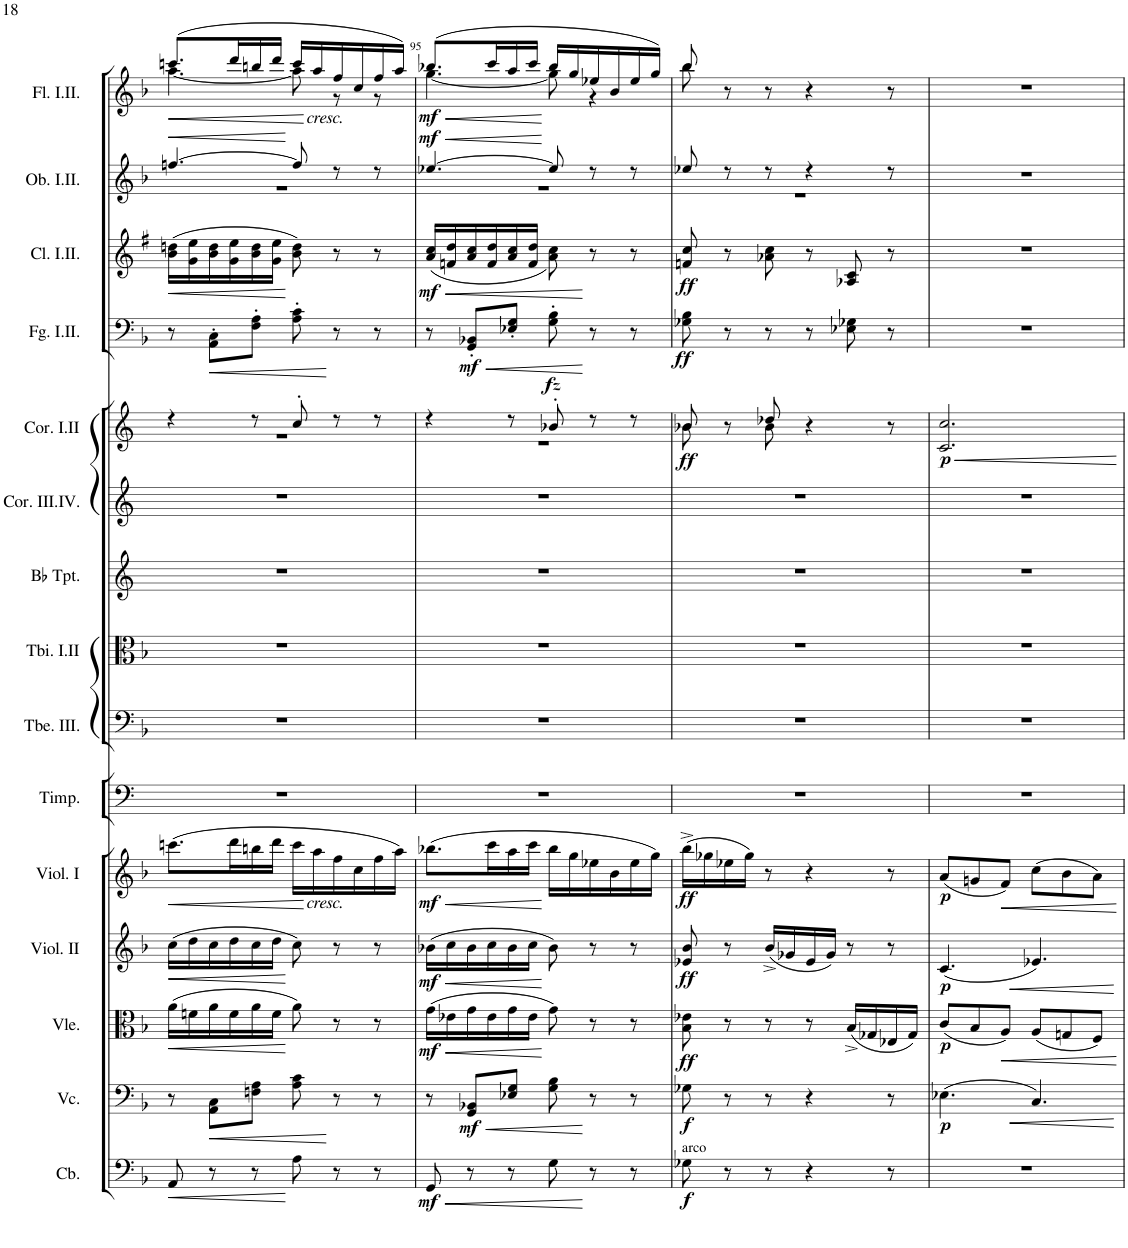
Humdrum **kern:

**kern	**dynam	**kern	**dynam	**kern	**dynam	**kern	**dynam	**kern	**dynam	**kern	**kern	**kern	**kern	**kern	**kern	**dynam	**kern	**dynam	**kern	**dynam	**kern	**dynam	**kern	**dynam
*part15	*part15	*part14	*part14	*part13	*part13	*part12	*part12	*part11	*part11	*part10	*part9	*part8	*part7	*part6	*part5	*part5	*part4	*part4	*part3	*part3	*part2	*part2	*part1	*part1
*staff15	*staff15	*staff14	*staff14	*staff13	*staff13	*staff12	*staff12	*staff11	*staff11	*staff10	*staff9	*staff8	*staff7	*staff6	*staff5	*staff5	*staff4	*staff4	*staff3	*staff3	*staff2	*staff2	*staff1	*staff1
*I"Contrabassi	*	*I"Violoncelli	*	*I"Viole	*	*I"Violini II	*	*I"Violini I	*	*I"Timpani D, A	*I"Trombone III.	*I"Tromboni I.II.	*I"Trombe I.II. in D	*I"Corni in D III.IV.	*I"Corni in F I.II.	*	*I"Fagotti I.II.	*	*I"Clarinetti in B I.II.	*	*I"Oboi I.II.	*	*I"Flauti I.II.	*
*I'Cb.	*	*I'Vc.	*	*I'Vle.	*	*I'Viol. II	*	*I'Viol. I	*	*I'Timp.	*I'Tbe. III.	*I'Tbi. I.II	*I'Tbe. I.II.	*I'Cor. III.IV.	*I'Cor. I.II	*	*I'Fg. I.II.	*	*I'Cl. I.II.	*	*I'Ob. I.II.	*	*I'Fl. I.II.	*
!!LO:PB:g=z
*clefF4	*	*clefF4	*	*clefC3	*	*clefG2	*	*clefG2	*	*clefF4	*clefF4	*clefC3	*clefG2	*clefG2	*clefG2	*	*clefF4	*	*clefG2	*	*clefG2	*	*clefG2	*
*Trd7c12	*	*	*	*	*	*	*	*	*	*	*	*	*Trd1c2	*Trd6c10	*Trd4c7	*	*	*	*Trd1c2	*	*	*	*	*
*k[b-]	*	*k[b-]	*	*k[b-]	*	*k[b-]	*	*k[b-]	*	*k[]	*k[b-]	*k[b-]	*k[]	*k[]	*k[]	*	*k[b-]	*	*k[f#]	*	*k[b-]	*	*k[b-]	*
*M6/8	*	*M6/8	*	*M6/8	*	*M6/8	*	*M6/8	*	*M6/8	*M6/8	*M6/8	*M6/8	*M6/8	*M6/8	*	*M6/8	*	*M6/8	*	*M6/8	*	*M6/8	*
=94	=94	=94	=94	=94	=94	=94	=94	=94	=94	=94	=94	=94	=94	=94	=94	=94	=94	=94	=94	=94	=94	=94	=94	=94
!	!LO:HP:b	!	!	!	!LO:HP:b	!	!LO:HP:b	!	!LO:HP:b	!	!	!	!	!	!	!	!	!	!	!LO:HP:b	!	!LO:HP:b	!	!LO:HP:b
*	*	*	*	*	*	*	*	*	*	*	*	*	*	*	*^	*	*	*	*	*	*^	*	*^	*
8AA/	<	8r	.	(16a\LL	<	(16cc\LL	<	(8.cccn\L	<	2.r	2.r	2.r	2.r	2.r	4r	2.r	.	8r	.	(16b\ 16ddn\LL	<	[4.ffn/	2.r	<	(8.cccn/L	[4.aa\	<
.	.	.	.	16fn\	.	16dd\	.	.	.	.	.	.	.	.	.	.	.	.	.	16g\ 16ee\	.	.	.	.	.	.	.
!	!	!	!LO:HP:b	!	!	!	!	!	!	!	!	!	!	!	!	!	!	!	!LO:HP:b	!	!	!	!	!	!	!	!
8r	.	8AA\ 8C\L	<	16a\	.	16cc\	.	.	.	.	.	.	.	.	.	.	.	8AA\' 8C\'L	<	16b\ 16dd\	.	.	.	.	.	.	.
.	.	.	.	16f\	.	16dd\	.	16ddd\L	.	.	.	.	.	.	.	.	.	.	.	16g\ 16ee\	.	.	.	.	16ddd/L	.	.
8r	.	8Fn\ 8A\J	.	16a\	.	16cc\	.	16bbn\	.	.	.	.	.	.	8r	.	.	8F\' 8A\'J	.	16b\ 16dd\	.	.	.	.	16bbn/	.	.
.	.	.	.	16f\JJ	.	16dd\JJ	.	16ddd\JJ	.	.	.	.	.	.	.	.	.	.	.	16g\ 16ee\JJ	.	.	.	.	16ddd/JJ	.	.
8A\	.	8A\ 8c\	.	8a\)	.	8cc\)	.	16ccc\LL	.	.	.	.	.	.	8cc'/	.	.	8A\' 8c\'	.	8b\ 8dd\)	.	8ff/]	.	.	16ccc/LL	8aa\]	.
.	.	.	.	.	.	.	.	16aa\	.	.	.	.	.	.	.	.	.	.	.	.	.	.	.	.	16aa/	.	.
8r	.	8r	.	8r	.	8r	.	16ff\	.	.	.	.	.	.	8r	.	.	8r	.	8r	.	8r	.	.	16ff/	8r	.
.	.	.	.	.	.	.	.	16cc\	.	.	.	.	.	.	.	.	.	.	.	.	.	.	.	.	16cc/	.	.
8r	.	8r	.	8r	.	8r	.	16ff\	.	.	.	.	.	.	8r	.	.	8r	.	8r	.	8r	.	.	16ff/	8r	.
.	.	.	.	.	.	.	.	16aa\JJ)	.	.	.	.	.	.	.	.	.	.	.	.	.	.	.	.	16aa/JJ)	.	.
*	*	*	*	*	*	*	*	*	*	*	*	*	*	*	*	*	*	*	*	*	*	*v	*v	*	*	*	*
*	*	*	*	*	*	*	*	*	*	*	*	*	*	*	*v	*v	*	*	*	*	*	*	*	*v	*v	*
.	.	.	.	.	.	.	.	.	.	.	.	.	.	.	.	.	.	.	.	.	.	.	.	[
!	!	!	!	!	!	!	!	!	!	!	!	!	!	!	!	!	!	!	!	!	!	!	!LO:TX:b:i:t=cresc.	!
!	!	!	!	!	!	!	!	!LO:TX:b:i:t=cresc.	!	!	!	!	!	!	!	!	!	!	!	!	!	!	!	!
=95	=95	=95	=95	=95	=95	=95	=95	=95	=95	=95	=95	=95	=95	=95	=95	=95	=95	=95	=95	=95	=95	=95	=95	=95
!	!LO:DY:b	!	!	!	!LO:HP:b	!	!LO:HP:b	!	!LO:HP:b	!	!	!	!	!	!	!	!	!	!	!	!	!	!	!LO:HP:b
*	*	*	*	*	*	*	*	*	*	*	*	*	*	*	*^	*	*	*	*	*	*^	*	*^	*
!	!	!	!	!	!LO:DY:n=1:b	!	!LO:DY:n=1:b	!	!LO:DY:n=1:b	!	!	!	!	!	!	!	!	!	!	!	!LO:DY:b	!	!	!LO:DY:a	!	!	!LO:DY:n=1:b
8GG/	mf	8r	.	(16g\LL	< mf	(16b-X\LL	< mf	(8.bb-X\L	< mf	2.r	2.r	2.r	2.r	2.r	4r	2.r	.	8r	.	(<16a/ 16cc/LL	mf	[4.ee-X/	2.r	mf	(8.bb-X/L	[4.gg\	< mf
.	.	.	.	16e-X\	.	16cc\	.	.	.	.	.	.	.	.	.	.	.	.	.	16fn/ 16dd/	.	.	.	.	.	.	.
!	!	!	!LO:HP:b	!	!	!	!	!	!	!	!	!	!	!	!	!	!	!	!	!	!	!	!	!	!	!	!
!	!	!	!LO:DY:n=1:b	!	!	!	!	!	!	!	!	!	!	!	!	!	!	!	!LO:DY:b	!	!	!	!	!	!	!	!
8r	.	8GG/ 8BB-X/L	< mf	16g\	.	16b-\	.	.	.	.	.	.	.	.	.	.	.	8GG/' 8BB-X/'L	mf	16a/ 16cc/	.	.	.	.	.	.	.
.	.	.	.	16e-\	.	16cc\	.	16ccc\L	.	.	.	.	.	.	.	.	.	.	.	16f/ 16dd/	.	.	.	.	16ccc/L	.	.
8r	.	8E-X/ 8G/J	.	16g\	.	16b-\	.	16aa\	.	.	.	.	.	.	8r	.	.	8E-X/' 8G/'J	.	16a/ 16cc/	.	.	.	.	16aa/	.	.
.	.	.	.	16e-\JJ	.	16cc\JJ	.	16ccc\JJ	.	.	.	.	.	.	.	.	.	.	.	16f/ 16dd/JJ	.	.	.	.	16ccc/JJ	.	.
!	!	!	!	!	!	!	!	!	!	!	!	!	!	!	!	!	!LO:DY:a	!	!	!	!	!	!	!	!	!	!
8G\	.	8G\ 8B-\	.	8g\)	[	8b-\)	[	16bb-\LL	[	.	.	.	.	.	8b-X'/	.	fz	8G\' 8B-\'	.	8a\ 8cc\)	.	8ee-/]	.	[	16bb-/LL	8gg\]	[
.	.	.	.	.	.	.	.	16gg\	.	.	.	.	.	.	.	.	.	.	.	.	.	.	.	.	16gg/	.	.
8r	[	8r	[	8r	.	8r	.	16ee-X\	.	.	.	.	.	.	8r	.	.	8r	[	8r	[	8r	.	.	16ee-X/	4r	.
.	.	.	.	.	.	.	.	16b-\	.	.	.	.	.	.	.	.	.	.	.	.	.	.	.	.	16b-/	.	.
8r	.	8r	.	8r	.	8r	.	16ee-\	.	.	.	.	.	.	8r	.	.	8r	.	8r	.	8r	.	.	16ee-/	.	.
.	.	.	.	.	.	.	.	16gg\JJ)	.	.	.	.	.	.	.	.	.	.	.	.	.	.	.	.	16gg/JJ)	.	.
=96	=96	=96	=96	=96	=96	=96	=96	=96	=96	=96	=96	=96	=96	=96	=96	=96	=96	=96	=96	=96	=96	=96	=96	=96	=96	=96	=96
!LO:TX:a:t=arco	!	!	!	!	!	!	!	!	!	!	!	!	!	!	!	!	!	!	!	!	!	!	!	!	!	!	!
!	!LO:DY:b	!	!LO:DY:b	!	!LO:DY:b	!	!LO:DY:b	!	!LO:DY:b	!	!	!	!	!	!	!	!LO:DY:b	!	!LO:DY:b	!	!LO:DY:b	!	!	!	!	!	!
8G-X\	f	8G-X\	f	8B-\ 8e-X\	ff	8e-X/ 8b-/	ff	(16bb-^\LL	ff	2.r	2.r	2.r	2.r	2.r	8b-X/	8b-\	ff	8G-X\ 8B-\	ff	8fn/ 8cc/	ff	8ee-X/	2.r	.	8bb-/	8bb-\	.
.	.	.	.	.	.	.	.	16gg-X\	.	.	.	.	.	.	.	.	.	.	.	.	.	.	.	.	.	.	.
8r	.	8r	.	8r	.	8r	.	16ee-X\	.	.	.	.	.	.	8r	8ryy	.	8r	.	8r	.	8r	.	.	8r	8ryy	.
.	.	.	.	.	.	.	.	16gg-\JJ)	.	.	.	.	.	.	.	.	.	.	.	.	.	.	.	.	.	.	.
8r	.	8r	.	8r	.	(16b-^/LL	.	8r	.	.	.	.	.	.	8dd-X/	8b-\	.	8r	.	8a-X\ 8cc\	.	8r	.	.	8r	8ryy	.
.	.	.	.	.	.	16g-X/	.	.	.	.	.	.	.	.	.	.	.	.	.	.	.	.	.	.	.	.	.
4r	.	4r	.	8r	.	16e-/	.	4r	.	.	.	.	.	.	4r	4ryy	.	8r	.	8r	.	4r	.	.	4r	4ryy	.
.	.	.	.	.	.	16g-/JJ)	.	.	.	.	.	.	.	.	.	.	.	.	.	.	.	.	.	.	.	.	.
.	.	.	.	(16B-^/LL	.	8r	.	.	.	.	.	.	.	.	.	.	.	8E-X\ 8G-X\	.	8A-X/ 8c/	.	.	.	.	.	.	.
.	.	.	.	16G-X/	.	.	.	.	.	.	.	.	.	.	.	.	.	.	.	.	.	.	.	.	.	.	.
8r	.	8r	.	16E-X/	.	8r	.	8r	.	.	.	.	.	.	8r	8ryy	.	8r	.	8r	.	8r	.	.	8r	8ryy	.
.	.	.	.	16G-/JJ)	.	.	.	.	.	.	.	.	.	.	.	.	.	.	.	.	.	.	.	.	.	.	.
*	*	*	*	*	*	*	*	*	*	*	*	*	*	*	*	*	*	*	*	*	*	*v	*v	*	*	*	*
*	*	*	*	*	*	*	*	*	*	*	*	*	*	*	*v	*v	*	*	*	*	*	*	*	*v	*v	*
=97	=97	=97	=97	=97	=97	=97	=97	=97	=97	=97	=97	=97	=97	=97	=97	=97	=97	=97	=97	=97	=97	=97	=97	=97
!	!	!	!LO:DY:b	!	!LO:DY:b	!	!LO:DY:b	!	!LO:DY:b	!	!	!	!	!	!	!LO:DY:b	!	!	!	!	!	!	!	!
2.r	.	(4.E-X\	p	(8c/L	p	(4.c/	p	(8a/L	p	2.r	2.r	2.r	2.r	2.r	2.c/ 2.cc/	p	2.r	.	2.r	.	2.r	.	2.r	.
.	.	.	.	8B-/	.	.	.	8gn/	.	.	.	.	.	.	.	.	.	.	.	.	.	.	.	.
.	.	.	.	8A/J)	.	.	.	8f/J)	.	.	.	.	.	.	.	.	.	.	.	.	.	.	.	.
.	.	4.C/)	.	(8A/L	.	4.e-X/)	.	(8cc\L	.	.	.	.	.	.	.	.	.	.	.	.	.	.	.	.
.	.	.	.	8Gn/	.	.	.	8b-\	.	.	.	.	.	.	.	.	.	.	.	.	.	.	.	.
.	.	.	.	8F/J)	.	.	.	8a\J)	.	.	.	.	.	.	.	.	.	.	.	.	.	.	.	.
.	.	.	[	.	[	.	[	.	[	.	.	.	.	.	.	.	.	.	.	.	.	.	.	.
=	=	=	=	=	=	=	=	=	=	=	=	=	=	=	=	=	=	=	=	=	=	=	=	=
*-	*-	*-	*-	*-	*-	*-	*-	*-	*-	*-	*-	*-	*-	*-	*-	*-	*-	*-	*-	*-	*-	*-	*-	*-
